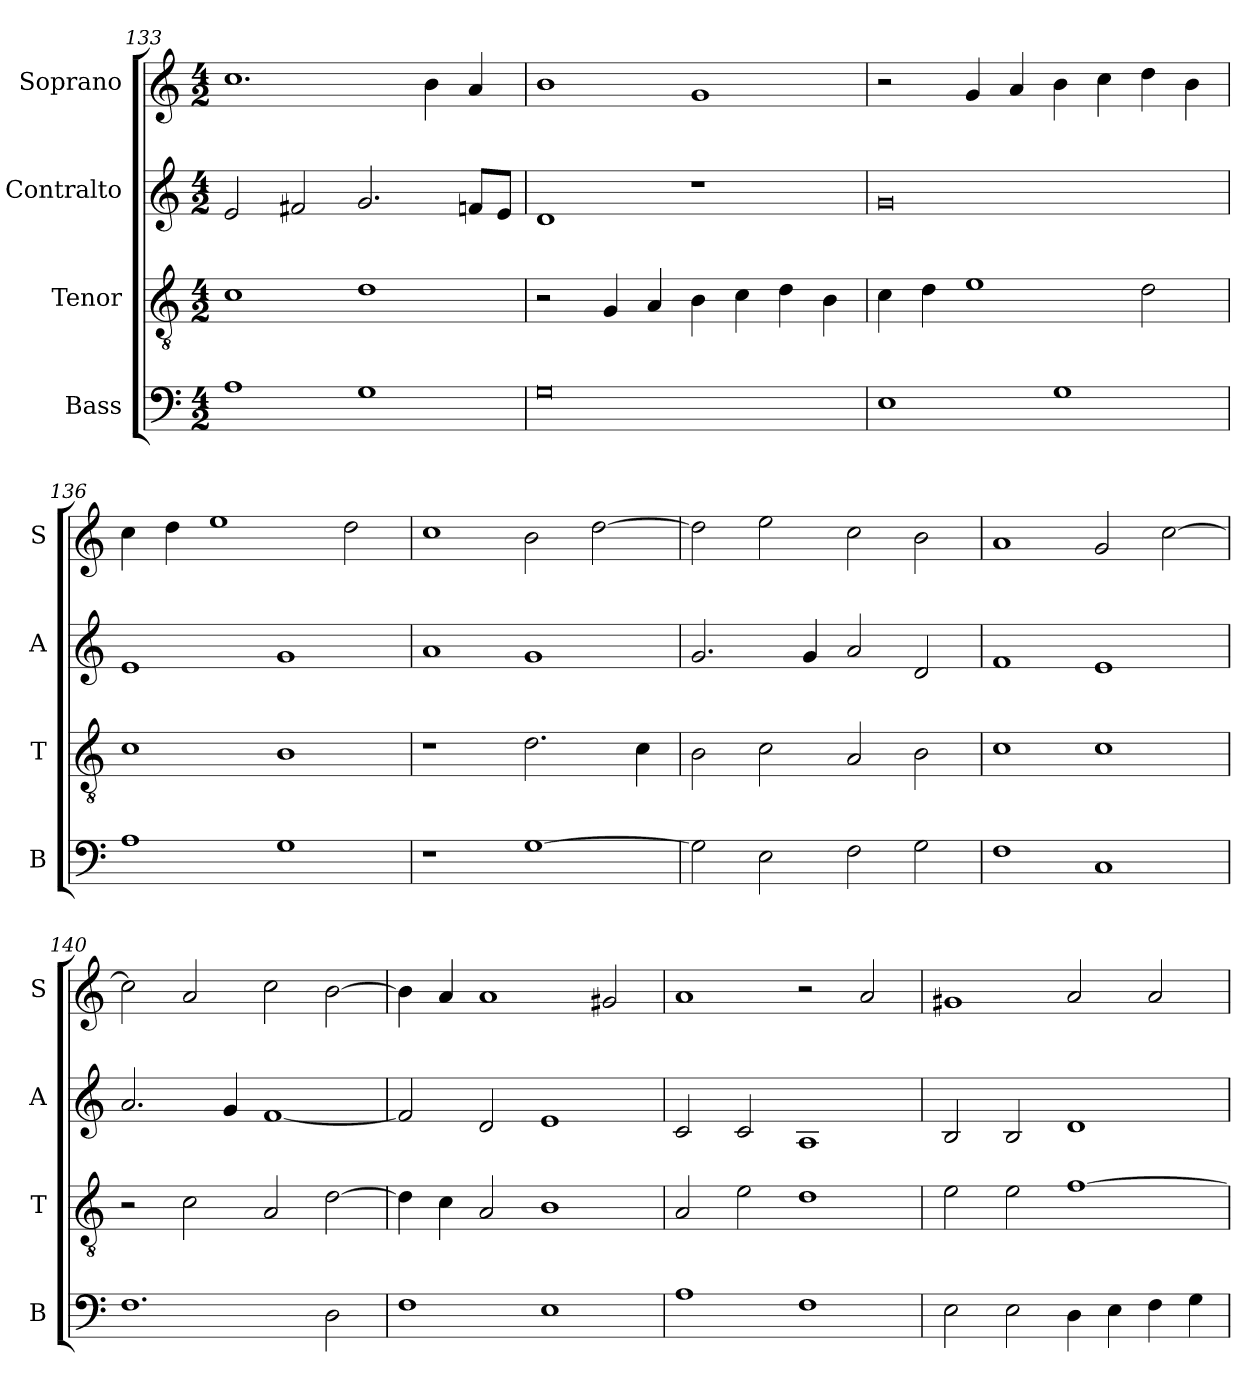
**kern	**kern	**kern	**kern
*part4	*part3	*part2	*part1
*staff4	*staff3	*staff2	*staff1
*I"Bass	*I"Tenor	*I"Contralto	*I"Soprano
*I'B	*I'T	*I'A	*I'S
*clefF4	*clefGv2	*clefG2	*clefG2
*k[]	*k[]	*k[]	*k[]
*G:mix	*G:mix	*G:mix	*G:mix
*M4/2	*M4/2	*M4/2	*M4/2
=133	=133	=133	=133
1A	1c	2e	1.cc
.	.	2f#X	.
1G	1d	2.g	.
.	.	.	4b
.	.	8fn/L	4a
.	.	8e/J	.
=134	=134	=134	=134
0G	2r	1d	1b
.	4G	.	.
.	4A	.	.
.	4B	1r	1g
.	4c	.	.
.	4d	.	.
.	4B	.	.
=135	=135	=135	=135
1E	4c	0g	2r
.	4d	.	.
.	1e	.	4g
.	.	.	4a
1G	.	.	4b
.	.	.	4cc
.	2d	.	4dd
.	.	.	4b
=136	=136	=136	=136
1A	1c	1e	4cc
.	.	.	4dd
.	.	.	1ee
1G	1B	1g	.
.	.	.	2dd
=137	=137	=137	=137
1r	1r	1a	1cc
[1G	2.d	1g	2b
.	.	.	[2dd
.	4c	.	.
=138	=138	=138	=138
2G]	2B	2.g	2dd]
2E	2c	.	2ee
.	.	4g	.
2F	2A	2a	2cc
2G	2B	2d	2b
=139	=139	=139	=139
1F	1c	1f	1a
1C	1c	1e	2g
.	.	.	[2cc
=140	=140	=140	=140
1.F	2r	2.a	2cc]
.	2c	.	2a
.	.	4g	.
.	2A	[1f	2cc
2D	[2d	.	[2b
=141	=141	=141	=141
1F	4d]	2f]	4b]
.	4c	.	4a
.	2A	2d	1a
1E	1B	1e	.
.	.	.	2g#X
=142	=142	=142	=142
1A	2A	2c	1a
.	2e	2c	.
1F	1d	1A	2r
.	.	.	2a
=143	=143	=143	=143
2E	2e	2B	1g#X
2E	2e	2B	.
4D	[1f	1d	2a
4E	.	.	.
4F	.	.	2a
4G	.	.	.
=	=	=	=
*-	*-	*-	*-
